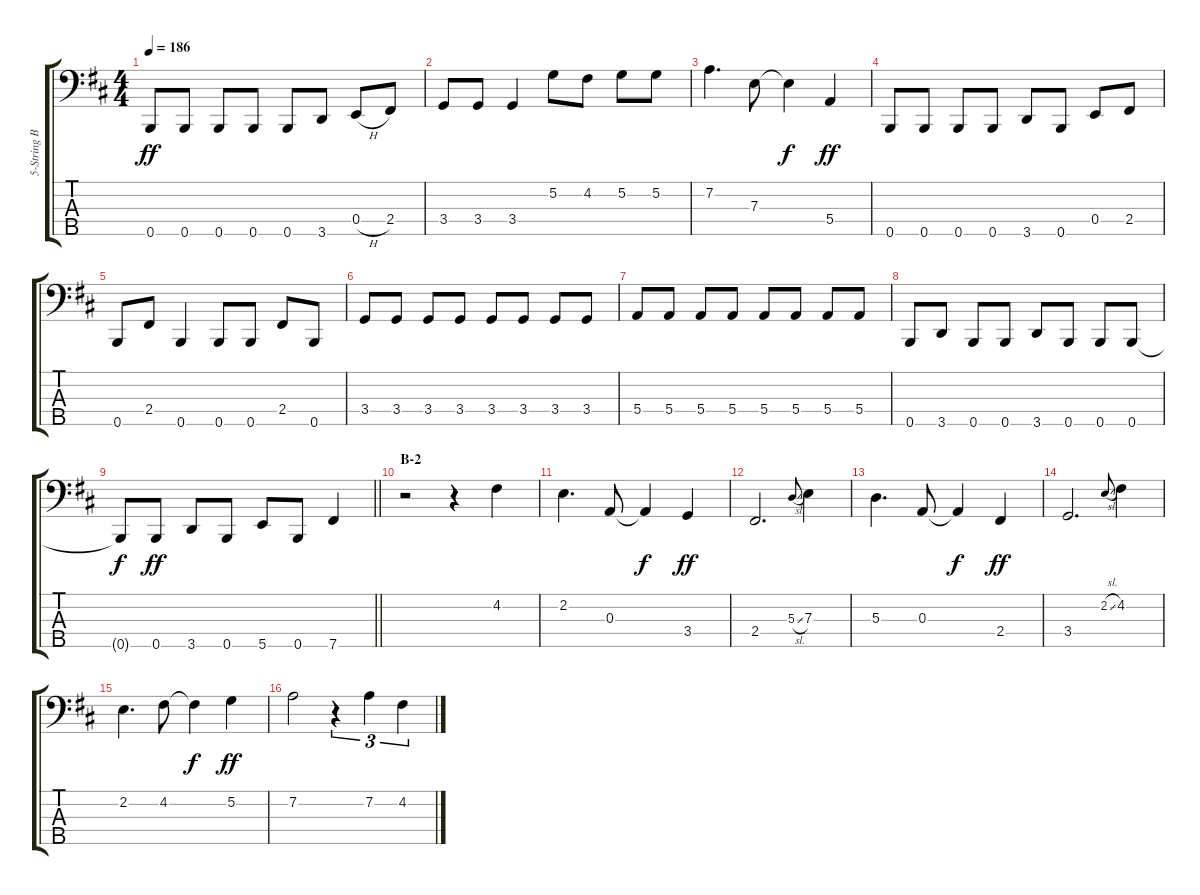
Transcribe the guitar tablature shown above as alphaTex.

\track ("5-String Bass" "5-String B") {instrument electricbasspick}
\staff {score tabs}
\tuning (G2 D2 A1 E1 B0) {hide}
\ts (4 4)
\tempo 186
\clef f4
\ks d
0.5.8{dy ff} 0.5.8 0.5.8 0.5.8 0.5.8 3.5.8 0.4{h}.8 2.4.8 |
3.4.8 3.4.8 3.4.4 5.2.8 4.2.8 5.2.8 5.2.8 |
7.2.4{d} 7.3.8 7.3{t}.4{dy f} 5.4.4{dy ff} |
0.5.8 0.5.8 0.5.8 0.5.8 3.5.8 0.5.8 0.4.8 2.4.8 |
0.5.8 2.4.8 0.5.4 0.5.8 0.5.8 2.4.8 0.5.8 |
3.4.8 3.4.8 3.4.8 3.4.8 3.4.8 3.4.8 3.4.8 3.4.8 |
5.4.8 5.4.8 5.4.8 5.4.8 5.4.8 5.4.8 5.4.8 5.4.8 |
0.5.8 3.5.8 0.5.8 0.5.8 3.5.8 0.5.8 0.5.8 0.5.8 |
\barLineRight lightlight
0.5{t}.8{dy f} 0.5.8{dy ff} 3.5.8 0.5.8 5.5.8 0.5.8 7.5.4 |
\section ("" "B-2")
r.2 r.4 4.2.4 |
2.2.4{d} 0.3.8 0.3{t}.4{dy f} 3.4.4{dy ff} |
2.4.2{d} 5.3{sl}.8{gr onbeat} 7.3.4 |
5.3.4{d} 0.3.8 0.3{t}.4{dy f} 2.4.4{dy ff} |
3.4.2{d} 2.2{sl}.8{gr onbeat} 4.2.4 |
2.2.4{d} 4.2.8 4.2{t}.4{dy f} 5.2.4{dy ff} |
7.2.2 r.4{tu (3 2)} 7.2.4{tu (3 2)} 4.2.4{tu (3 2)}
